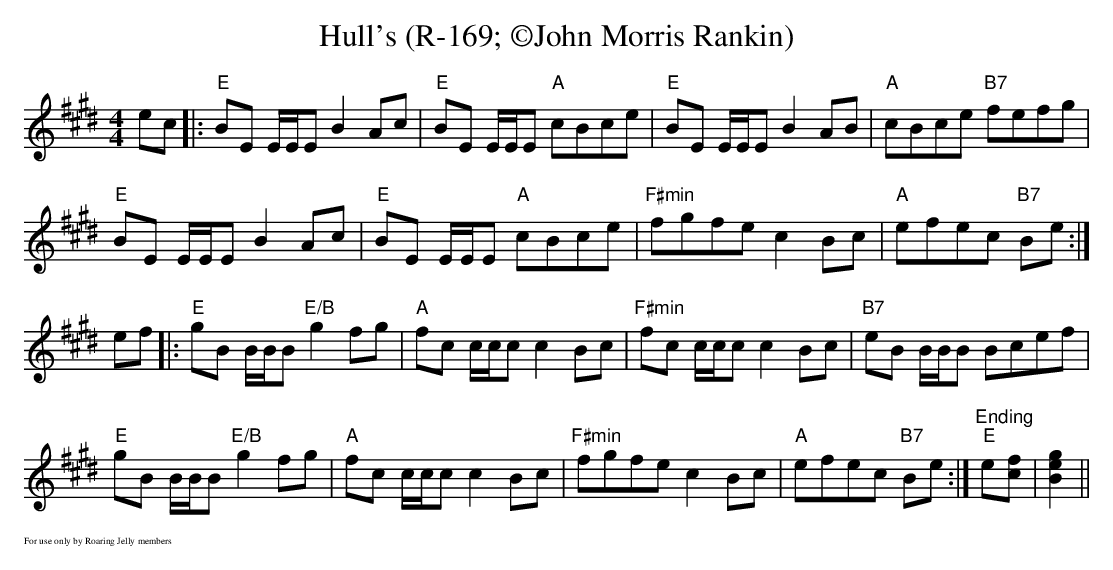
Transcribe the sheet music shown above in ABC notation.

X:1
T: Hull's (R-169; \251John Morris Rankin)
M: 4/4
L: 1/8
K: Emaj
ec|:"E"BE E/E/E B2 Ac|"E"BE E/E/E "A"cBce|"E"BE E/E/E B2 AB|"A"cBce "B7"fefg|
"E"BE E/E/E B2 Ac|"E"BE E/E/E "A"cBce|"F#min"fgfe c2Bc|"A"efec "B7"Be:|
ef|: "E"gB B/B/B "E/B"g2fg|"A"fc c/c/c c2Bc|"F#min"fc c/c/c c2Bc|"B7"eB B/B/B Bcef|
"E"gB B/B/B "E/B"g2fg|"A"fc c/c/c c2Bc|"F#min"fgfe c2Bc|"A"efec "B7"Be :|"Ending""E"e[cf]|[B2e2g2]||
